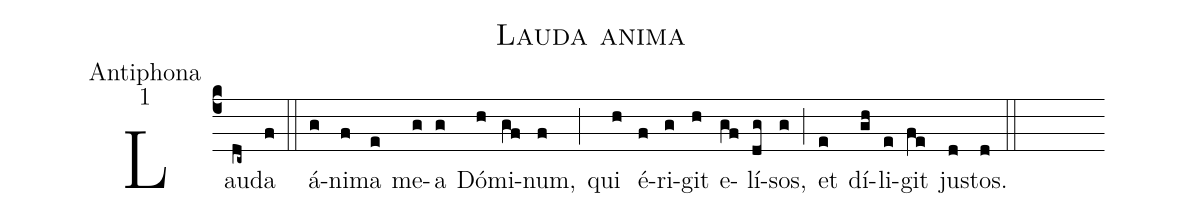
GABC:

name:Lauda anima;
office-part:Antiphona;
mode:1;
%%
(c4) Lau(dc~)da(f) (::)
á(g)ni(f)ma(e) me(g)a(g) Dó(h)mi(gf)num,(f) (;) qui(h) é(f)ri(g)git(h) e(gf)lí(dg)sos,(g) (;) et(e) dí(gh)li(e)git(fe) ju(d)stos.(d) (::)
